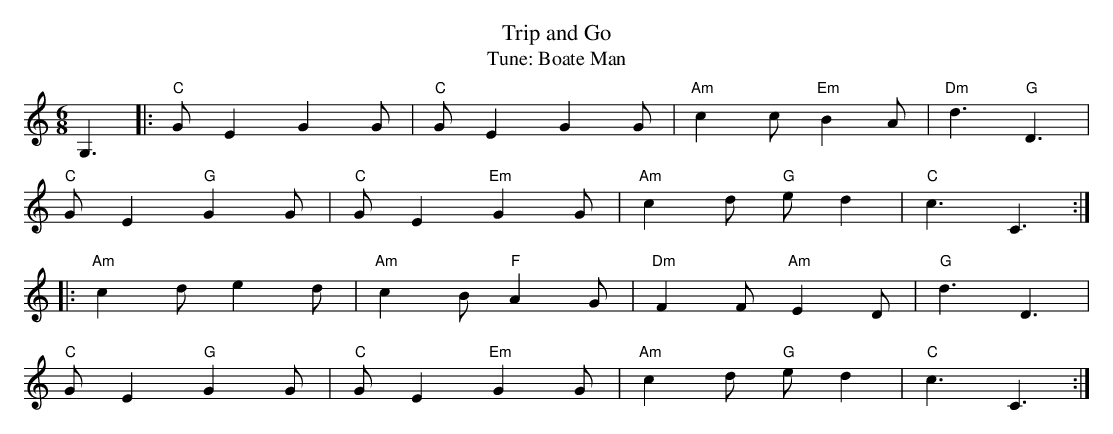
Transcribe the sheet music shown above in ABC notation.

X:1
T:Trip and Go
T:Tune: Boate Man
M:6/8
L:1/8
K:C
G,3 |: "C" G E2 G2 G | "C" G E2 G2 G | "Am" c2 c "Em" B2 A | "Dm" d3 "G" D3 |
"C" G E2 "G" G2 G | "C" G E2 "Em" G2 G | "Am" c2 d "G" e d2 | "C" c3 C3 :|
|: "Am" c2 d e2 d | "Am" c2 B "F" A2 G | "Dm" F2 F "Am" E2 D | "G" d3 D3 |
"C" G E2 "G" G2 G | "C" G E2 "Em" G2 G | "Am" c2 d "G" e d2 | "C" c3 C3 :|
